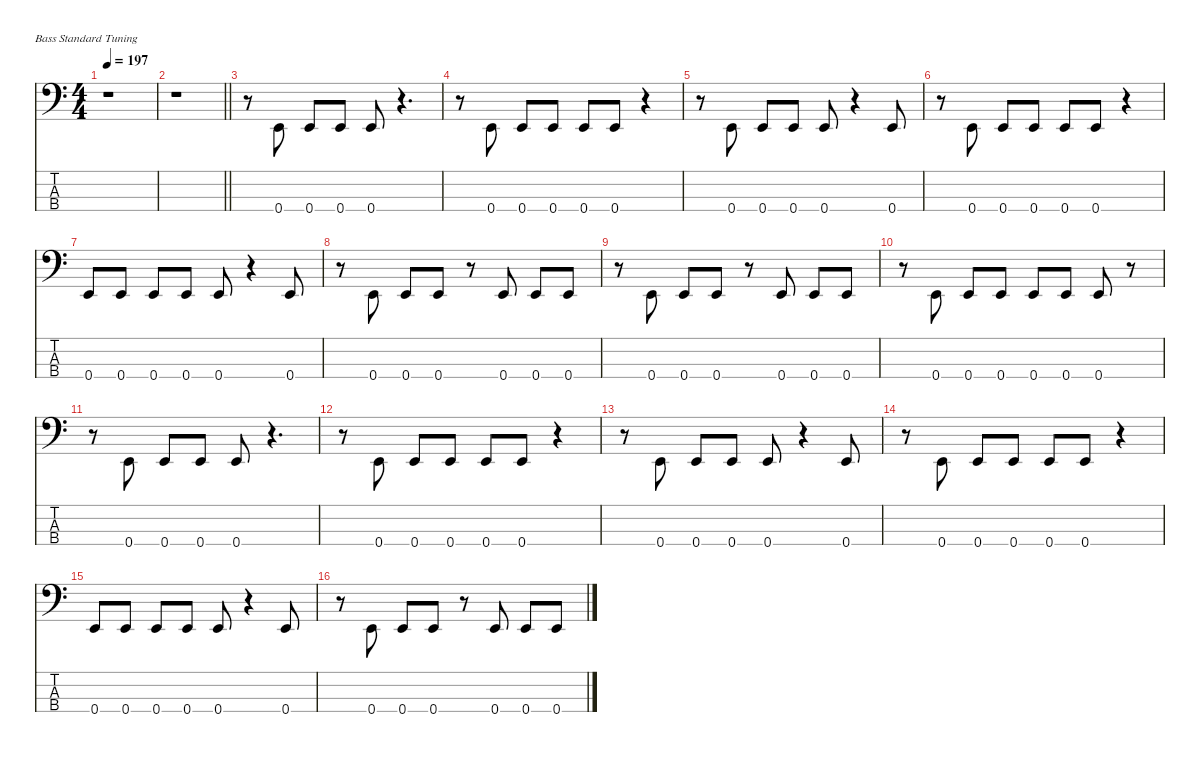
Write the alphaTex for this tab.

\defaultSystemsLayout 4
\hideDynamics
\bracketExtendMode nobrackets
\singleTrackTrackNamePolicy hidden
\multiTrackTrackNamePolicy hidden
\firstSystemTrackNameMode fullname
\firstSystemTrackNameOrientation horizontal
\otherSystemsTrackNameOrientation horizontal
\track ("Bass" "el.bs.") {defaultSystemsLayout 4 instrument electricbassfinger}
\staff {score tabs}
\tuning (G2 D2 A1 E1)
\ts (4 4)
\tempo 197
\clef f4
\ks c
r.1{dy f beam Down} |
\barLineRight lightlight
r.1{beam Down} |
r.8{instrument electricbassfinger beam Down} 0.4.8{beam Up} 0.4.8{beam Up} 0.4.8{beam Up} 0.4.8{beam Up} r.4{d beam Up} |
r.8{beam Down} 0.4.8{beam Up} 0.4.8{beam Up} 0.4.8{beam Up} 0.4.8{beam Up} 0.4.8{beam Up} r.4{beam Up} |
r.8{beam Down} 0.4.8{beam Up} 0.4.8{beam Up} 0.4.8{beam Up} 0.4.8{beam Up} r.4{beam Up} 0.4.8{beam Up} |
r.8{beam Down} 0.4.8{beam Up} 0.4.8{beam Up} 0.4.8{beam Up} 0.4.8{beam Up} 0.4.8{beam Up} r.4{beam Up} |
0.4.8{beam Up} 0.4.8{beam Up} 0.4.8{beam Up} 0.4.8{beam Up} 0.4.8{beam Up} r.4{beam Up} 0.4.8{beam Up} |
r.8{beam Down} 0.4.8{beam Up} 0.4.8{beam Up} 0.4.8{beam Up} r.8{beam Up} 0.4.8{beam Up} 0.4.8{beam Up} 0.4.8{beam Up} |
r.8{beam Down} 0.4.8{beam Up} 0.4.8{beam Up} 0.4.8{beam Up} r.8{beam Up} 0.4.8{beam Up} 0.4.8{beam Up} 0.4.8{beam Up} |
r.8{beam Down} 0.4.8{beam Up} 0.4.8{beam Up} 0.4.8{beam Up} 0.4.8{beam Up} 0.4.8{beam Up} 0.4.8{beam Up} r.8{beam Up} |
r.8{beam Down} 0.4.8{beam Up} 0.4.8{beam Up} 0.4.8{beam Up} 0.4.8{beam Up} r.4{d beam Up} |
r.8{beam Down} 0.4.8{beam Up} 0.4.8{beam Up} 0.4.8{beam Up} 0.4.8{beam Up} 0.4.8{beam Up} r.4{beam Up} |
r.8{beam Down} 0.4.8{beam Up} 0.4.8{beam Up} 0.4.8{beam Up} 0.4.8{beam Up} r.4{beam Up} 0.4.8{beam Up} |
r.8{beam Down} 0.4.8{beam Up} 0.4.8{beam Up} 0.4.8{beam Up} 0.4.8{beam Up} 0.4.8{beam Up} r.4{beam Up} |
0.4.8{beam Up} 0.4.8{beam Up} 0.4.8{beam Up} 0.4.8{beam Up} 0.4.8{beam Up} r.4{beam Up} 0.4.8{beam Up} |
r.8{beam Down} 0.4.8{beam Up} 0.4.8{beam Up} 0.4.8{beam Up} r.8{beam Up} 0.4.8{beam Up} 0.4.8{beam Up} 0.4.8{beam Up}
